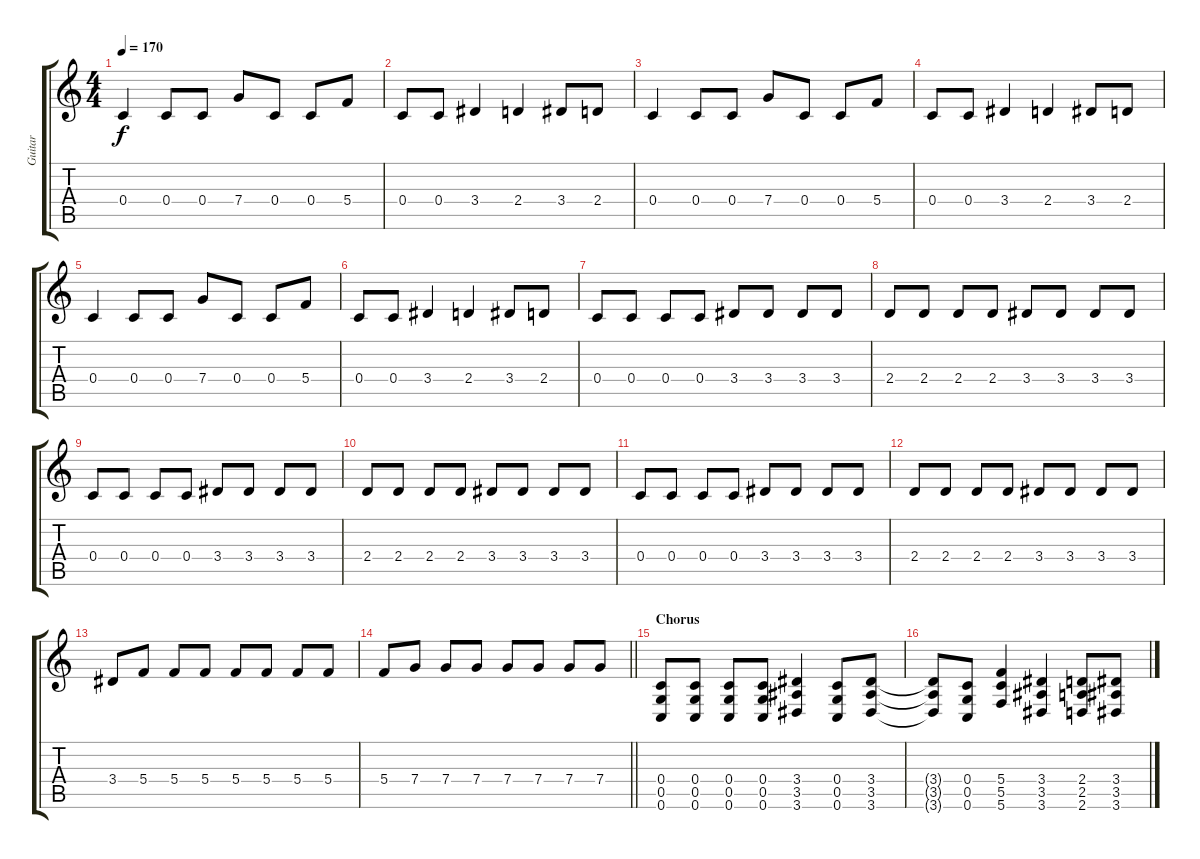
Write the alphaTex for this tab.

\track ("Guitar" "Guitar") {instrument overdrivenguitar}
\staff {score tabs}
\tuning (D4 A3 F3 C3 G2 C2) {hide}
\ts (4 4)
\tempo 170
\clef g2
\ks c
0.4.4{dy f} 0.4.8 0.4.8 7.4.8 0.4.8 0.4.8 5.4.8 |
0.4.8 0.4.8 3.4.4 2.4.4 3.4.8 2.4.8 |
0.4.4 0.4.8 0.4.8 7.4.8 0.4.8 0.4.8 5.4.8 |
0.4.8 0.4.8 3.4.4 2.4.4 3.4.8 2.4.8 |
0.4.4 0.4.8 0.4.8 7.4.8 0.4.8 0.4.8 5.4.8 |
0.4.8 0.4.8 3.4.4 2.4.4 3.4.8 2.4.8 |
0.4.8 0.4.8 0.4.8 0.4.8 3.4.8 3.4.8 3.4.8 3.4.8 |
2.4.8 2.4.8 2.4.8 2.4.8 3.4.8 3.4.8 3.4.8 3.4.8 |
0.4.8 0.4.8 0.4.8 0.4.8 3.4.8 3.4.8 3.4.8 3.4.8 |
2.4.8 2.4.8 2.4.8 2.4.8 3.4.8 3.4.8 3.4.8 3.4.8 |
0.4.8 0.4.8 0.4.8 0.4.8 3.4.8 3.4.8 3.4.8 3.4.8 |
2.4.8 2.4.8 2.4.8 2.4.8 3.4.8 3.4.8 3.4.8 3.4.8 |
3.4.8 5.4.8 5.4.8 5.4.8 5.4.8 5.4.8 5.4.8 5.4.8 |
\barLineRight lightlight
5.4.8 7.4.8 7.4.8 7.4.8 7.4.8 7.4.8 7.4.8 7.4.8 |
\section ("" "Chorus ")
(0.4 0.5 0.6).8 (0.4 0.5 0.6).8 (0.4 0.5 0.6).8 (0.4 0.5 0.6).8 (3.4 3.5 3.6).4 (0.4 0.5 0.6).8 (3.4 3.5 3.6).8 |
(3.4{t} 3.5{t} 3.6{t}).8 (0.4 0.5 0.6).8 (5.4 5.5 5.6).4 (3.4 3.5 3.6).4 (2.4 2.5 2.6).8 (3.4 3.5 3.6).8
